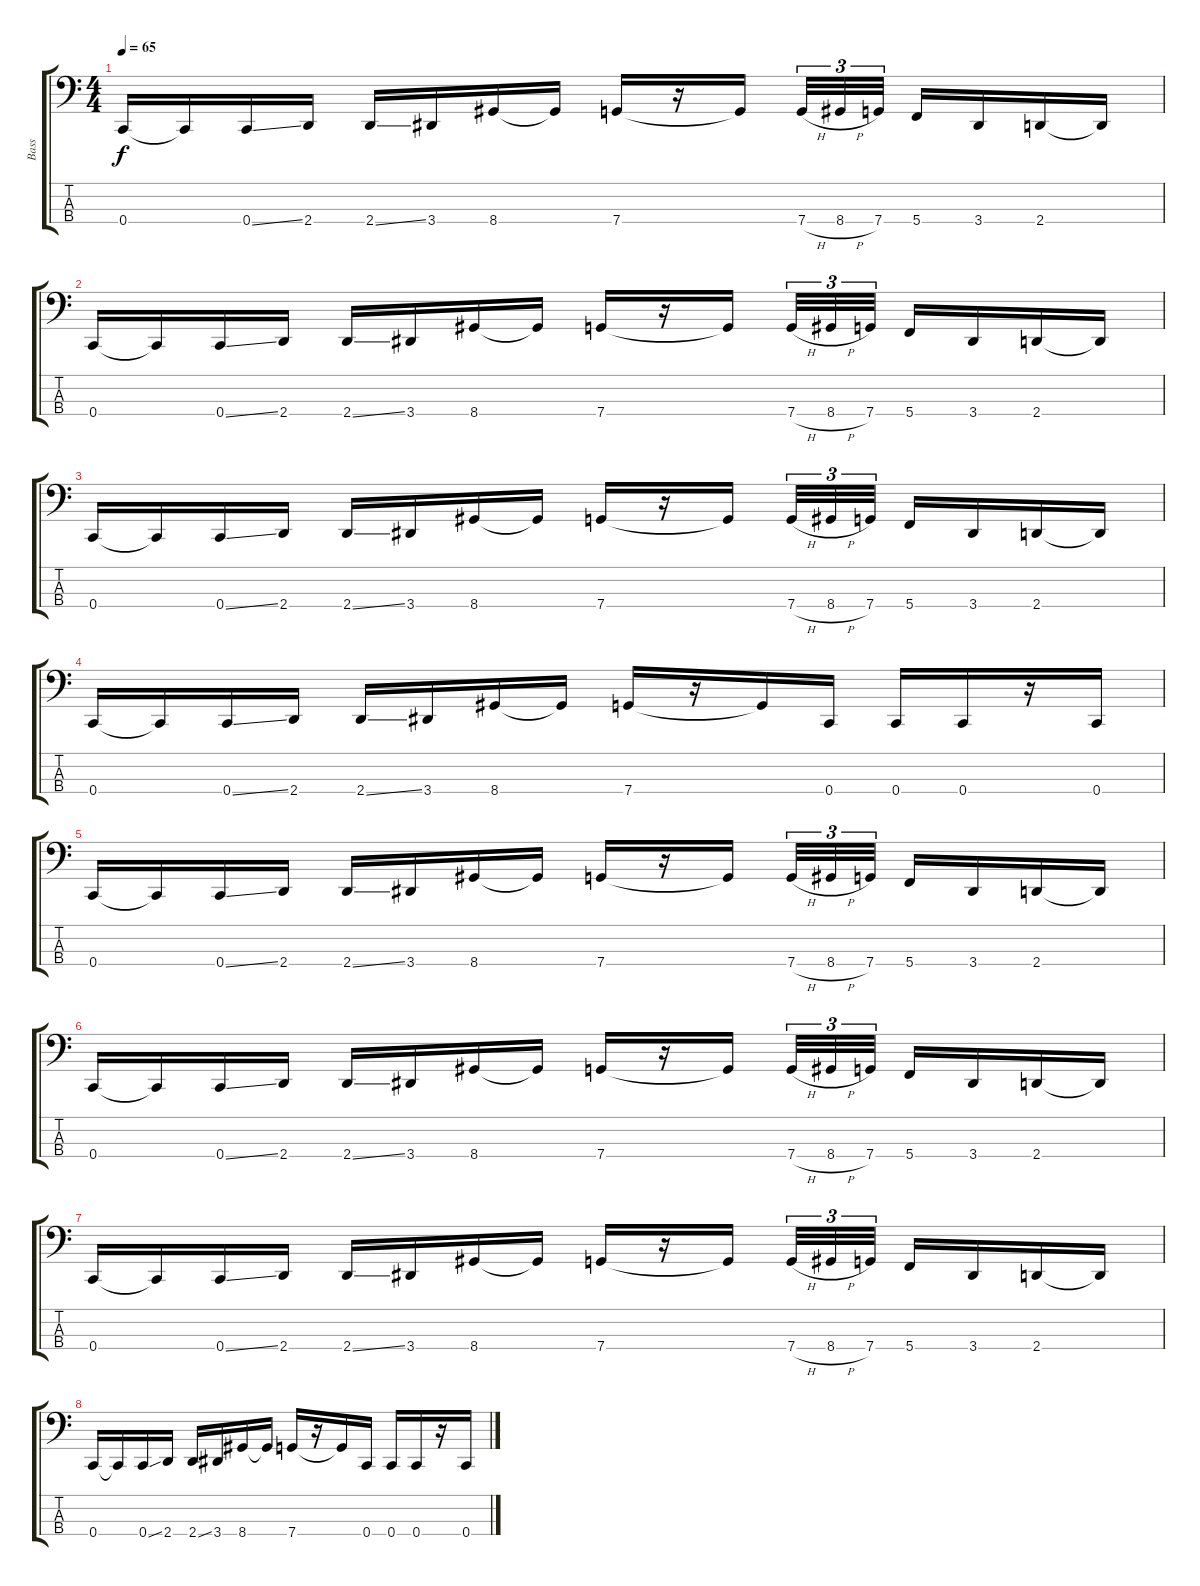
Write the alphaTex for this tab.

\track ("Bass" "Bass") {instrument electricbasspick}
\staff {score tabs}
\tuning (F2 C2 G1 C1) {hide}
\ts (4 4)
\tempo 65
\clef f4
\ks c
0.4.16{dy f} 0.4{t}.16 0.4{ss}.16 2.4.16 2.4{ss}.16 3.4.16 8.4.16 8.4{t}.16 7.4.16 r.16 7.4{t}.16{beam splitsecondary} 7.4{h}.32{tu (3 2)} 8.4{h}.32{tu (3 2)} 7.4.32{tu (3 2)} 5.4.16 3.4.16 2.4.16 2.4{t}.16 |
0.4.16 0.4{t}.16 0.4{ss}.16 2.4.16 2.4{ss}.16 3.4.16 8.4.16 8.4{t}.16 7.4.16 r.16 7.4{t}.16{beam splitsecondary} 7.4{h}.32{tu (3 2)} 8.4{h}.32{tu (3 2)} 7.4.32{tu (3 2)} 5.4.16 3.4.16 2.4.16 2.4{t}.16 |
0.4.16 0.4{t}.16 0.4{ss}.16 2.4.16 2.4{ss}.16 3.4.16 8.4.16 8.4{t}.16 7.4.16 r.16 7.4{t}.16{beam splitsecondary} 7.4{h}.32{tu (3 2)} 8.4{h}.32{tu (3 2)} 7.4.32{tu (3 2)} 5.4.16 3.4.16 2.4.16 2.4{t}.16 |
0.4.16 0.4{t}.16 0.4{ss}.16 2.4.16 2.4{ss}.16 3.4.16 8.4.16 8.4{t}.16 7.4.16 r.16 7.4{t}.16 0.4.16 0.4.16 0.4.16 r.16 0.4.16 |
0.4.16 0.4{t}.16 0.4{ss}.16 2.4.16 2.4{ss}.16 3.4.16 8.4.16 8.4{t}.16 7.4.16 r.16 7.4{t}.16{beam splitsecondary} 7.4{h}.32{tu (3 2)} 8.4{h}.32{tu (3 2)} 7.4.32{tu (3 2)} 5.4.16 3.4.16 2.4.16 2.4{t}.16 |
0.4.16 0.4{t}.16 0.4{ss}.16 2.4.16 2.4{ss}.16 3.4.16 8.4.16 8.4{t}.16 7.4.16 r.16 7.4{t}.16{beam splitsecondary} 7.4{h}.32{tu (3 2)} 8.4{h}.32{tu (3 2)} 7.4.32{tu (3 2)} 5.4.16 3.4.16 2.4.16 2.4{t}.16 |
0.4.16 0.4{t}.16 0.4{ss}.16 2.4.16 2.4{ss}.16 3.4.16 8.4.16 8.4{t}.16 7.4.16 r.16 7.4{t}.16{beam splitsecondary} 7.4{h}.32{tu (3 2)} 8.4{h}.32{tu (3 2)} 7.4.32{tu (3 2)} 5.4.16 3.4.16 2.4.16 2.4{t}.16 |
0.4.16 0.4{t}.16 0.4{ss}.16 2.4.16 2.4{ss}.16 3.4.16 8.4.16 8.4{t}.16 7.4.16 r.16 7.4{t}.16 0.4.16 0.4.16 0.4.16 r.16 0.4.16
